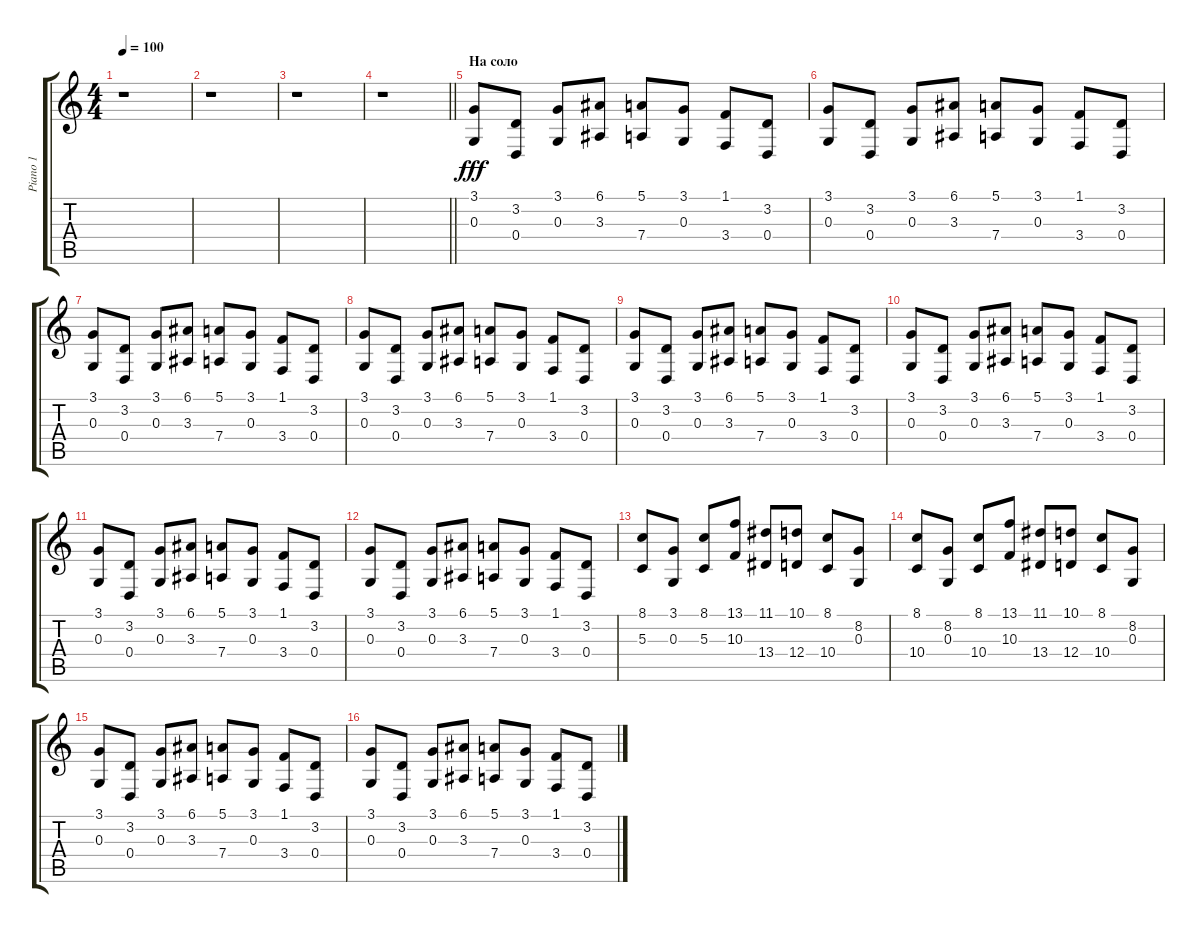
\track ("Piano 1" "Piano 1") {instrument brightacousticpiano}
\staff {score tabs}
\tuning (E4 B3 G3 D3 A2 E2) {hide}
\ts (4 4)
\tempo 100
\clef g2
\ks c
r.1{dy f} |
r.1 |
r.1 |
\barLineRight lightlight
r.1 |
\section ("" "На соло")
(3.1 0.3).8{dy fff} (3.2 0.4).8 (3.1 0.3).8 (6.1 3.3).8 (5.1 7.4).8 (3.1 0.3).8 (1.1 3.4).8 (3.2 0.4).8 |
(3.1 0.3).8 (3.2 0.4).8 (3.1 0.3).8 (6.1 3.3).8 (5.1 7.4).8 (3.1 0.3).8 (1.1 3.4).8 (3.2 0.4).8 |
(3.1 0.3).8 (3.2 0.4).8 (3.1 0.3).8 (6.1 3.3).8 (5.1 7.4).8 (3.1 0.3).8 (1.1 3.4).8 (3.2 0.4).8 |
(3.1 0.3).8 (3.2 0.4).8 (3.1 0.3).8 (6.1 3.3).8 (5.1 7.4).8 (3.1 0.3).8 (1.1 3.4).8 (3.2 0.4).8 |
(3.1 0.3).8 (3.2 0.4).8 (3.1 0.3).8 (6.1 3.3).8 (5.1 7.4).8 (3.1 0.3).8 (1.1 3.4).8 (3.2 0.4).8 |
(3.1 0.3).8 (3.2 0.4).8 (3.1 0.3).8 (6.1 3.3).8 (5.1 7.4).8 (3.1 0.3).8 (1.1 3.4).8 (3.2 0.4).8 |
(3.1 0.3).8 (3.2 0.4).8 (3.1 0.3).8 (6.1 3.3).8 (5.1 7.4).8 (3.1 0.3).8 (1.1 3.4).8 (3.2 0.4).8 |
(3.1 0.3).8 (3.2 0.4).8 (3.1 0.3).8 (6.1 3.3).8 (5.1 7.4).8 (3.1 0.3).8 (1.1 3.4).8 (3.2 0.4).8 |
(8.1 5.3).8 (3.1 0.3).8 (8.1 5.3).8 (13.1 10.3).8 (11.1 13.4).8 (10.1 12.4).8 (8.1 10.4).8 (8.2 0.3).8 |
(8.1 10.4).8 (8.2 0.3).8 (8.1 10.4).8 (13.1 10.3).8 (11.1 13.4).8 (10.1 12.4).8 (8.1 10.4).8 (8.2 0.3).8 |
(3.1 0.3).8 (3.2 0.4).8 (3.1 0.3).8 (6.1 3.3).8 (5.1 7.4).8 (3.1 0.3).8 (1.1 3.4).8 (3.2 0.4).8 |
(3.1 0.3).8 (3.2 0.4).8 (3.1 0.3).8 (6.1 3.3).8 (5.1 7.4).8 (3.1 0.3).8 (1.1 3.4).8 (3.2 0.4).8
